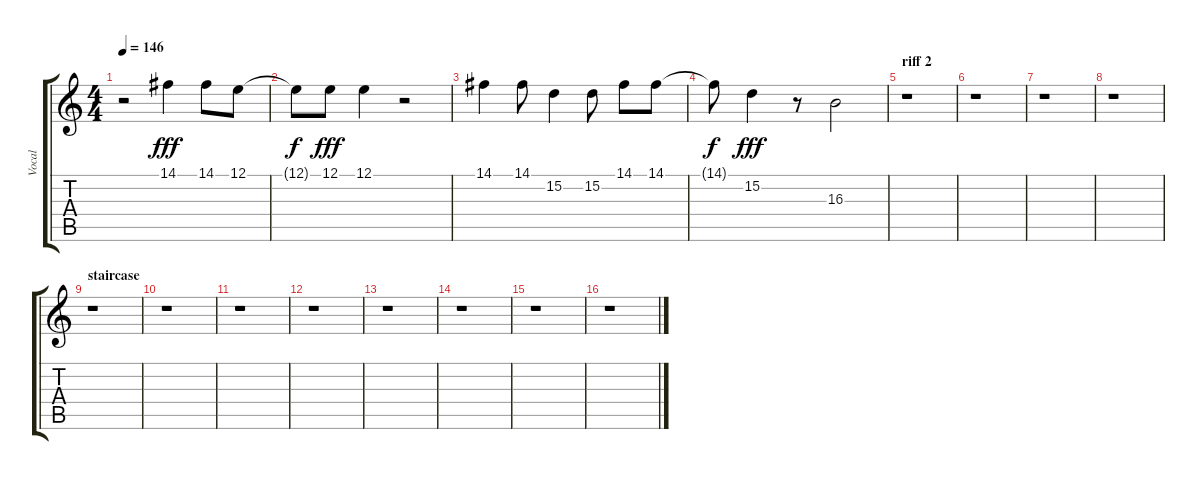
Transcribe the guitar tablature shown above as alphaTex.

\track ("Vocal" "Vocal") {instrument choiraahs}
\staff {score tabs}
\tuning (E4 B3 G3 D3 A2 E2) {hide}
\ts (4 4)
\tempo 146
\clef g2
\ks c
r.2{dy fff} 14.1.4 14.1.8 12.1.8 |
12.1{t}.8{dy f} 12.1.8{dy fff} 12.1.4 r.2 |
14.1.4 14.1.8 15.2.4 15.2.8 14.1.8 14.1.8 |
14.1{t}.8{dy f} 15.2.4{dy fff} r.8 16.3.2 |
\section ("" "riff 2")
r.1 |
r.1 |
r.1 |
r.1 |
\section ("" "staircase")
r.1 |
r.1 |
r.1 |
r.1 |
r.1 |
r.1 |
r.1 |
r.1
